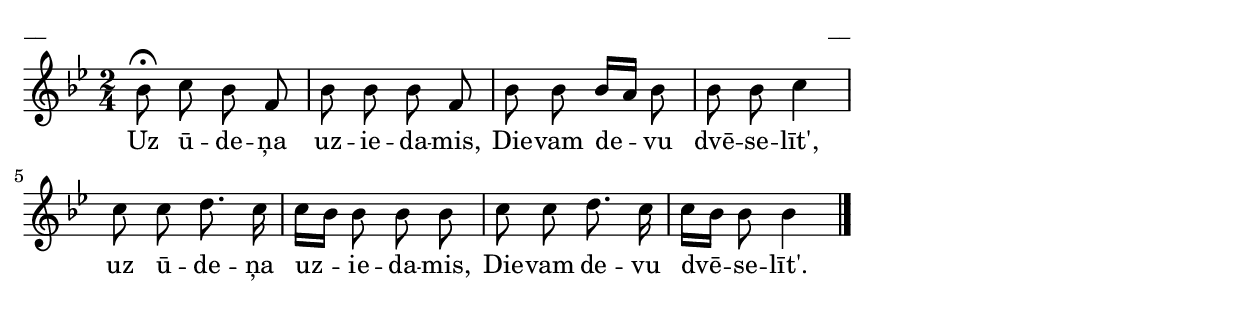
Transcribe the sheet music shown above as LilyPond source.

\version "2.13.16"
%\header {
%    title = "Uz ūdeņa uziedamis, Dievam devu dvēselīt'",Budēlīši, jūra
%}
\paper {
line-width = 14\cm
left-margin = 0.4\cm
between-system-padding = 0.1\cm
between-system-space = 0.1\cm
}
\layout {
indent = #0
ragged-last = ##f
}

voiceA = \relative c' {
\clef "treble"
\key bes \major
\time 2/4
bes'8\fermata c bes f |
bes8 bes bes f |
bes8 bes bes16[ a] bes8 |
bes8 bes c4 |
c8 c d8. c16 |
c16[ bes] bes8 bes bes |
c8 c d8. c16 |
c16[ bes] bes8 bes4 |
\bar "|."
} 

lyricA = \lyricmode {
Uz ū -- de -- ņa uz -- ie -- da -- mis, Die -- vam de -- vu dvē -- se -- līt',
uz ū -- de -- ņa uz -- ie -- da -- mis, Die -- vam de -- vu dvē -- se -- līt'.
} 

fullScore = <<
\new Staff {
<<
\new Voice = "voiceA" { \oneVoice \autoBeamOff \voiceA }
\lyricsto "voiceA" \new Lyrics \lyricA
>>
}
>>

\score {
\fullScore
\header { piece = "__" opus = "__" }
}
\markup { \with-color #(x11-color 'white) \sans \smaller "__" }
\score {
\unfoldRepeats
\fullScore
\midi {
\context { \Staff \remove "Staff_performer" }
\context { \Voice \consists "Staff_performer" }
}
}


